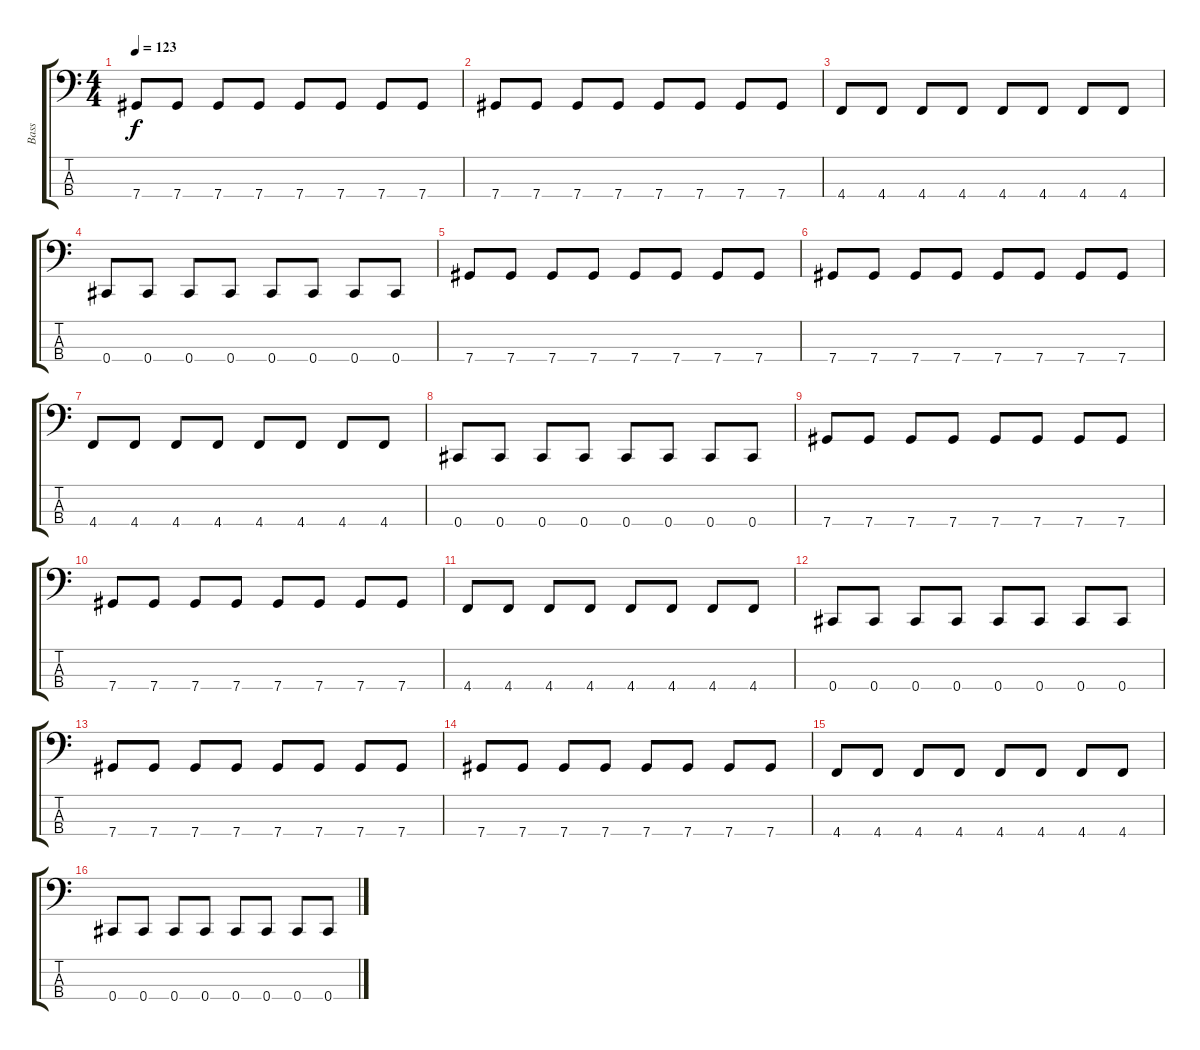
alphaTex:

\track ("Bass" "Bass") {instrument electricbasspick}
\staff {score tabs}
\tuning (Gb2 Db2 Ab1 Db1) {hide}
\ts (4 4)
\tempo 123
\clef f4
\ks c
7.4.8{dy f} 7.4.8 7.4.8 7.4.8 7.4.8 7.4.8 7.4.8 7.4.8 |
7.4.8 7.4.8 7.4.8 7.4.8 7.4.8 7.4.8 7.4.8 7.4.8 |
4.4.8 4.4.8 4.4.8 4.4.8 4.4.8 4.4.8 4.4.8 4.4.8 |
0.4.8 0.4.8 0.4.8 0.4.8 0.4.8 0.4.8 0.4.8 0.4.8 |
7.4.8 7.4.8 7.4.8 7.4.8 7.4.8 7.4.8 7.4.8 7.4.8 |
7.4.8 7.4.8 7.4.8 7.4.8 7.4.8 7.4.8 7.4.8 7.4.8 |
4.4.8 4.4.8 4.4.8 4.4.8 4.4.8 4.4.8 4.4.8 4.4.8 |
0.4.8 0.4.8 0.4.8 0.4.8 0.4.8 0.4.8 0.4.8 0.4.8 |
7.4.8 7.4.8 7.4.8 7.4.8 7.4.8 7.4.8 7.4.8 7.4.8 |
7.4.8 7.4.8 7.4.8 7.4.8 7.4.8 7.4.8 7.4.8 7.4.8 |
4.4.8 4.4.8 4.4.8 4.4.8 4.4.8 4.4.8 4.4.8 4.4.8 |
0.4.8 0.4.8 0.4.8 0.4.8 0.4.8 0.4.8 0.4.8 0.4.8 |
7.4.8 7.4.8 7.4.8 7.4.8 7.4.8 7.4.8 7.4.8 7.4.8 |
7.4.8 7.4.8 7.4.8 7.4.8 7.4.8 7.4.8 7.4.8 7.4.8 |
4.4.8 4.4.8 4.4.8 4.4.8 4.4.8 4.4.8 4.4.8 4.4.8 |
0.4.8 0.4.8 0.4.8 0.4.8 0.4.8 0.4.8 0.4.8 0.4.8
